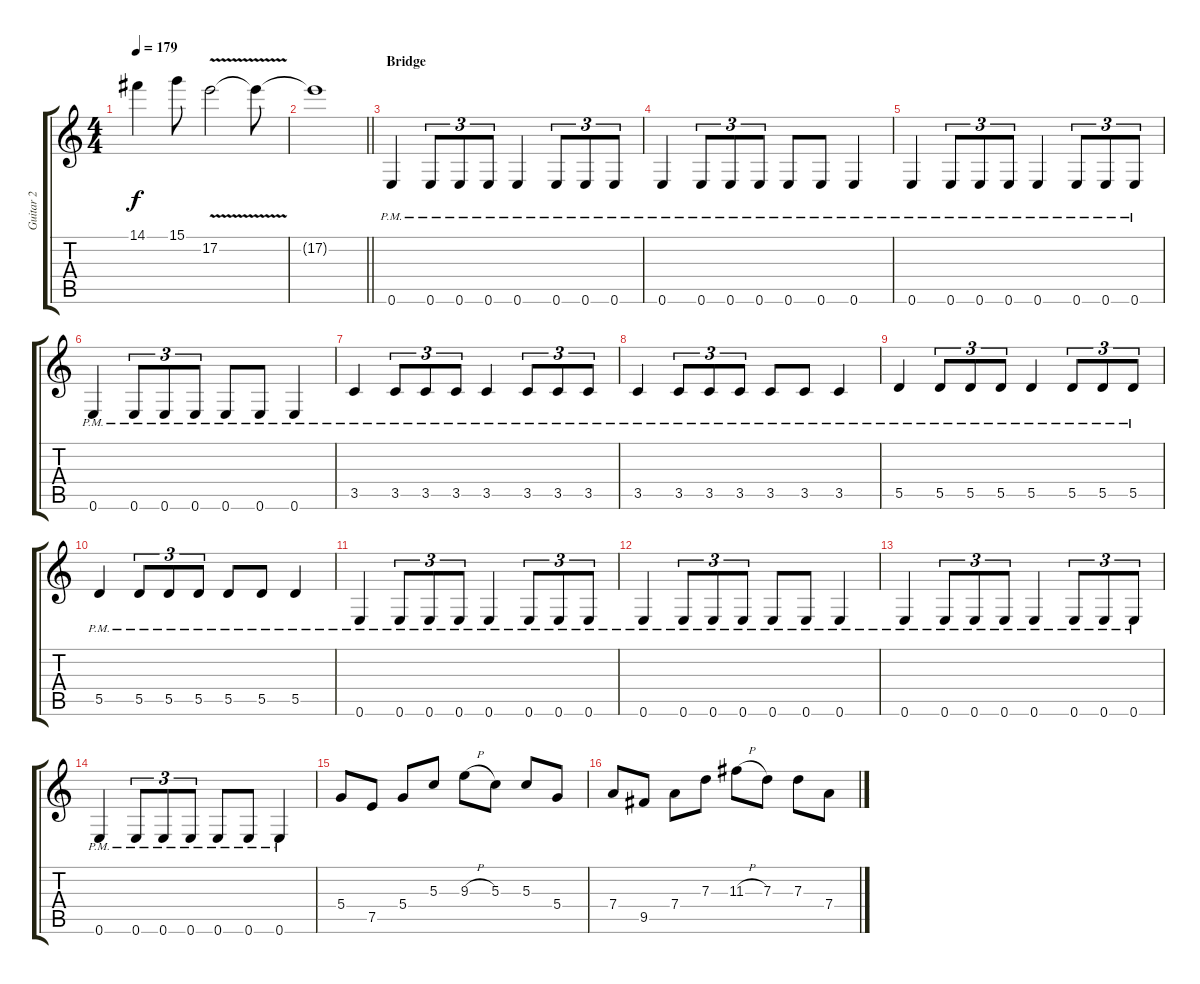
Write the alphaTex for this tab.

\track ("Guitar 2" "Guitar 2") {instrument distortionguitar}
\staff {score tabs}
\tuning (E4 B3 G3 D3 A2 E2) {hide}
\ts (4 4)
\tempo 179
\clef g2
\ks c
14.1{t}.4{dy f} 15.1.8 17.2{v}.2 17.2{t}.8 |
\barLineRight lightlight
17.2{t}.1 |
\section ("" "Bridge")
0.6{pm}.4{volume 13 balance 16} 0.6{pm}.8{tu (3 2)} 0.6{pm}.8{tu (3 2)} 0.6{pm}.8{tu (3 2)} 0.6{pm}.4 0.6{pm}.8{tu (3 2)} 0.6{pm}.8{tu (3 2)} 0.6{pm}.8{tu (3 2)} |
0.6{pm}.4 0.6{pm}.8{tu (3 2)} 0.6{pm}.8{tu (3 2)} 0.6{pm}.8{tu (3 2)} 0.6{pm}.8 0.6{pm}.8 0.6{pm}.4 |
0.6{pm}.4 0.6{pm}.8{tu (3 2)} 0.6{pm}.8{tu (3 2)} 0.6{pm}.8{tu (3 2)} 0.6{pm}.4 0.6{pm}.8{tu (3 2)} 0.6{pm}.8{tu (3 2)} 0.6{pm}.8{tu (3 2)} |
0.6{pm}.4 0.6{pm}.8{tu (3 2)} 0.6{pm}.8{tu (3 2)} 0.6{pm}.8{tu (3 2)} 0.6{pm}.8 0.6{pm}.8 0.6{pm}.4 |
3.5{pm}.4 3.5{pm}.8{tu (3 2)} 3.5{pm}.8{tu (3 2)} 3.5{pm}.8{tu (3 2)} 3.5{pm}.4 3.5{pm}.8{tu (3 2)} 3.5{pm}.8{tu (3 2)} 3.5{pm}.8{tu (3 2)} |
3.5{pm}.4 3.5{pm}.8{tu (3 2)} 3.5{pm}.8{tu (3 2)} 3.5{pm}.8{tu (3 2)} 3.5{pm}.8 3.5{pm}.8 3.5{pm}.4 |
5.5{pm}.4 5.5{pm}.8{tu (3 2)} 5.5{pm}.8{tu (3 2)} 5.5{pm}.8{tu (3 2)} 5.5{pm}.4 5.5{pm}.8{tu (3 2)} 5.5{pm}.8{tu (3 2)} 5.5{pm}.8{tu (3 2)} |
5.5{pm}.4 5.5{pm}.8{tu (3 2)} 5.5{pm}.8{tu (3 2)} 5.5{pm}.8{tu (3 2)} 5.5{pm}.8 5.5{pm}.8 5.5{pm}.4 |
0.6{pm}.4 0.6{pm}.8{tu (3 2)} 0.6{pm}.8{tu (3 2)} 0.6{pm}.8{tu (3 2)} 0.6{pm}.4 0.6{pm}.8{tu (3 2)} 0.6{pm}.8{tu (3 2)} 0.6{pm}.8{tu (3 2)} |
0.6{pm}.4 0.6{pm}.8{tu (3 2)} 0.6{pm}.8{tu (3 2)} 0.6{pm}.8{tu (3 2)} 0.6{pm}.8 0.6{pm}.8 0.6{pm}.4 |
0.6{pm}.4 0.6{pm}.8{tu (3 2)} 0.6{pm}.8{tu (3 2)} 0.6{pm}.8{tu (3 2)} 0.6{pm}.4 0.6{pm}.8{tu (3 2)} 0.6{pm}.8{tu (3 2)} 0.6{pm}.8{tu (3 2)} |
0.6{pm}.4 0.6{pm}.8{tu (3 2)} 0.6{pm}.8{tu (3 2)} 0.6{pm}.8{tu (3 2)} 0.6{pm}.8 0.6{pm}.8 0.6{pm}.4 |
5.4.8{balance 8} 7.5.8 5.4.8 5.3.8 9.3{h}.8 5.3.8 5.3.8 5.4.8 |
7.4.8 9.5.8 7.4.8 7.3.8 11.3{h}.8 7.3.8 7.3.8 7.4.8
